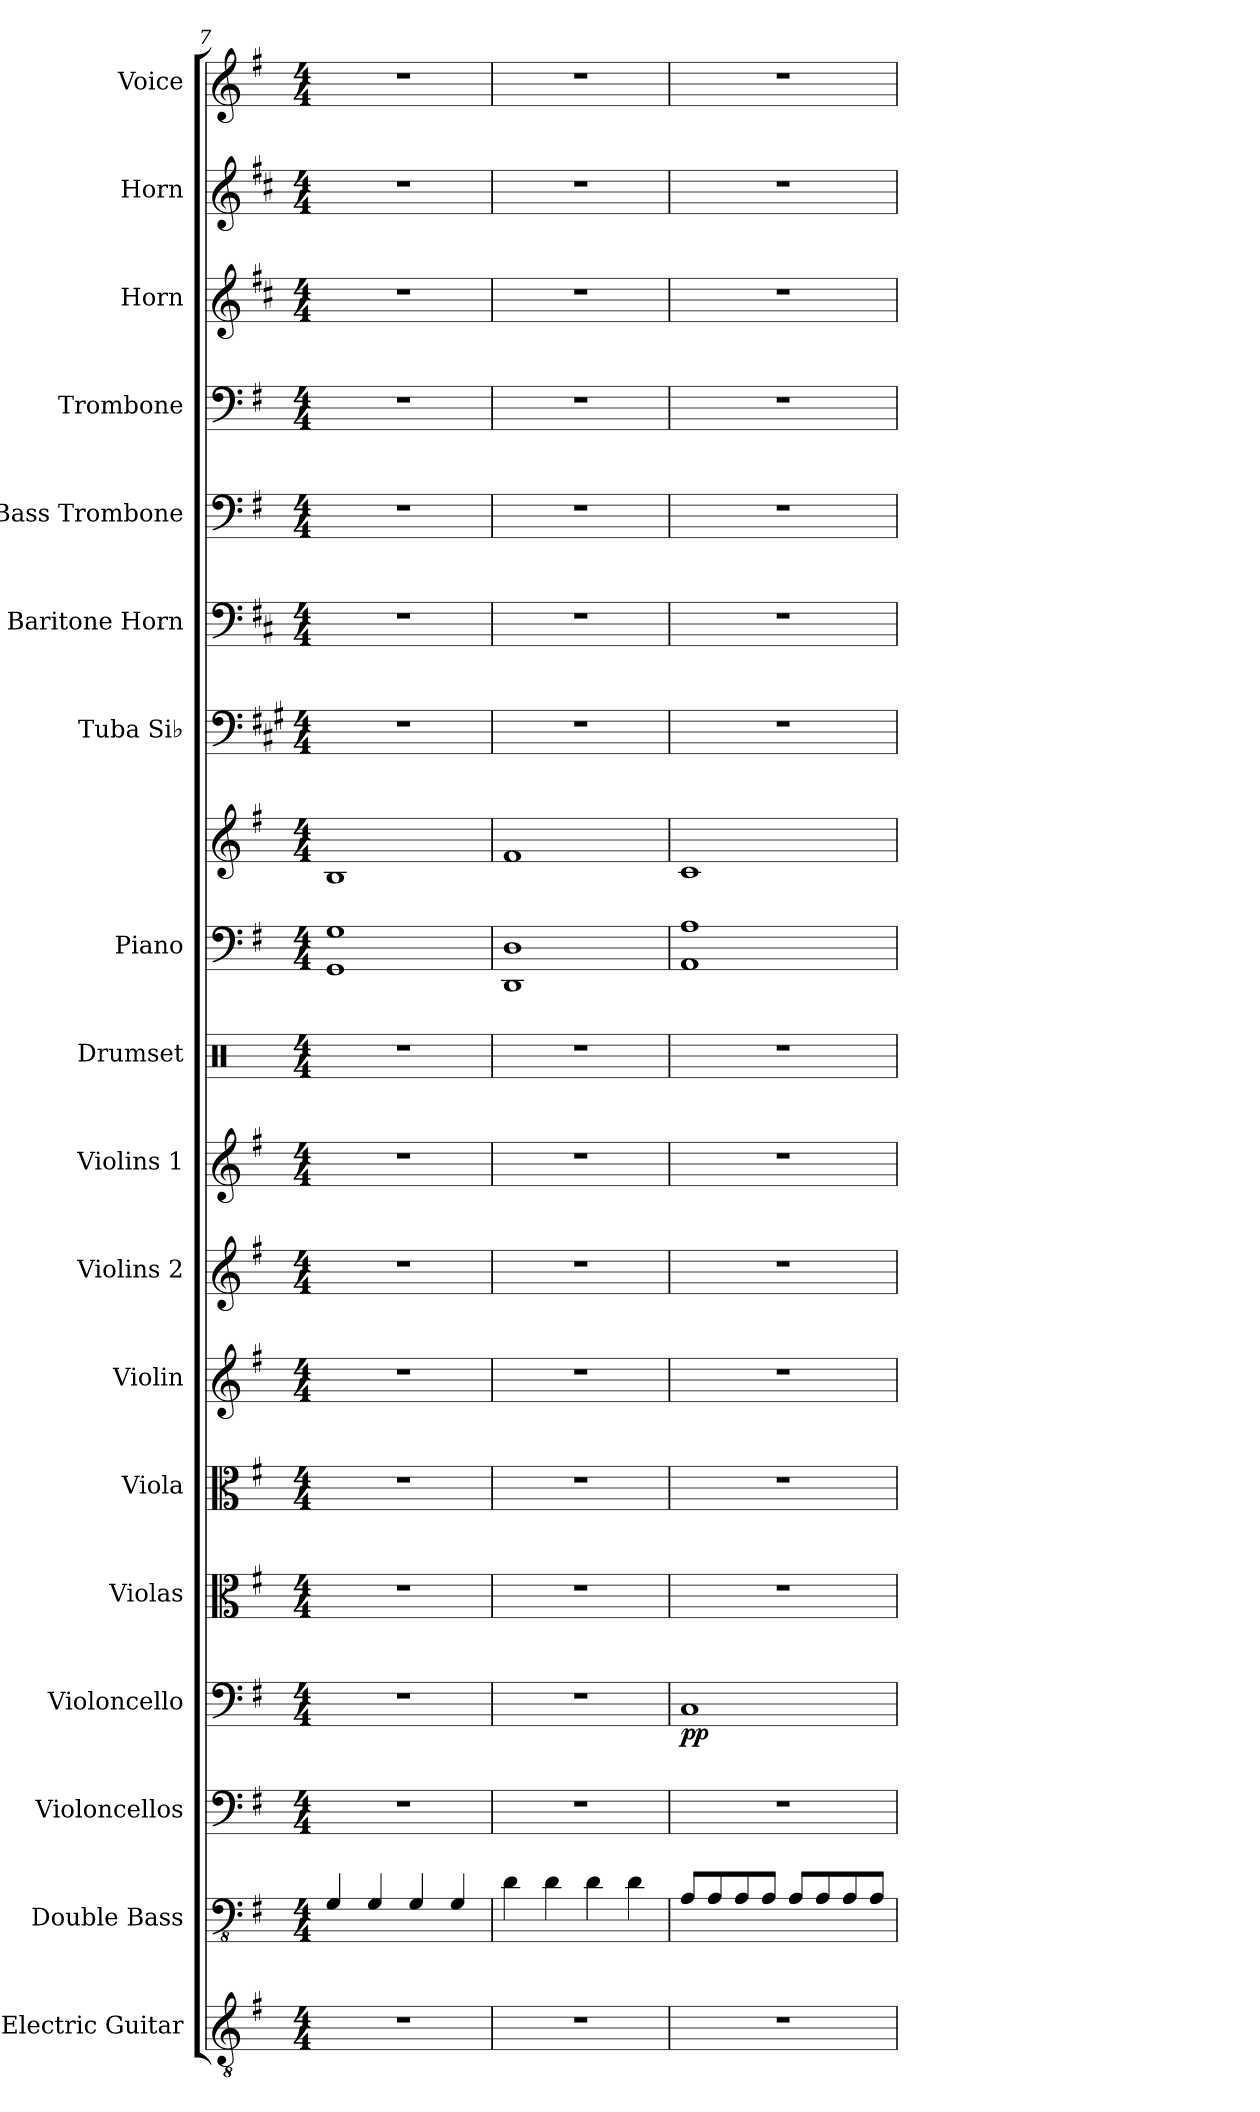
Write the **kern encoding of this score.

**kern	**kern	**kern	**kern	**dynam	**kern	**kern	**kern	**kern	**kern	**kern	**kern	**kern	**kern	**kern	**kern	**kern	**kern	**kern	**kern
*part18	*part17	*part16	*part15	*part15	*part14	*part13	*part12	*part11	*part10	*part9	*part8	*part8	*part7	*part6	*part5	*part4	*part3	*part2	*part1
*staff19	*staff18	*staff17	*staff16	*staff16	*staff15	*staff14	*staff13	*staff12	*staff11	*staff10	*staff9	*staff8	*staff7	*staff6	*staff5	*staff4	*staff3	*staff2	*staff1
*I"Electric Guitar	*I"Double Bass	*I"Violoncellos	*I"Violoncello	*	*I"Violas	*I"Viola	*I"Violin	*I"Violins 2	*I"Violins 1	*I"Drumset	*I"Piano	*	*I"Tuba  Si♭	*I"Baritone Horn	*I"Bass Trombone	*I"Trombone	*I"Horn	*I"Horn	*I"Voice
*I'El. Guit.	*	*I'Vlcs.	*I'Vlc.	*	*I'Vlas.	*I'Vla.	*I'Vln.	*I'Vlns. 2	*I'Vlns. 1	*I'Drs.	*I'Pno.	*	*I'Tu Si♭	*I'Bar. Hn.	*I'B. Trb.	*I'Trb.	*I'Hn.	*I'Hn.	*I'Vo.
*clefGv2	*clefFv4	*clefF4	*clefF4	*	*clefC3	*clefC3	*clefG2	*clefG2	*clefG2	*clefX	*clefF4	*clefG2	*clefF4	*clefF4	*clefF4	*clefF4	*clefG2	*clefG2	*clefG2
*	*ITrd7c12	*	*	*	*	*	*	*	*	*	*	*	*ITrd1c2	*ITrd4c7	*	*	*ITrd4c7	*ITrd4c7	*
*k[f#]	*k[f#]	*k[f#]	*k[f#]	*	*k[f#]	*k[f#]	*k[f#]	*k[f#]	*k[f#]	*k[]	*k[f#]	*k[f#]	*k[f#]	*k[f#]	*k[f#]	*k[f#]	*k[f#]	*k[f#]	*k[f#]
*M4/4	*M4/4	*M4/4	*M4/4	*	*M4/4	*M4/4	*M4/4	*M4/4	*M4/4	*M4/4	*M4/4	*M4/4	*M4/4	*M4/4	*M4/4	*M4/4	*M4/4	*M4/4	*M4/4
=7	=7	=7	=7	=7	=7	=7	=7	=7	=7	=7	=7	=7	=7	=7	=7	=7	=7	=7	=7
1r	4GGG/	1r	1r	.	1r	1r	1r	1r	1r	1r	1GG 1G	1B	1r	1r	1r	1r	1r	1r	1r
.	4GGG/	.	.	.	.	.	.	.	.	.	.	.	.	.	.	.	.	.	.
.	4GGG/	.	.	.	.	.	.	.	.	.	.	.	.	.	.	.	.	.	.
.	4GGG/	.	.	.	.	.	.	.	.	.	.	.	.	.	.	.	.	.	.
=8	=8	=8	=8	=8	=8	=8	=8	=8	=8	=8	=8	=8	=8	=8	=8	=8	=8	=8	=8
1r	4DD\	1r	1r	.	1r	1r	1r	1r	1r	1r	1DD 1D	1f#	1r	1r	1r	1r	1r	1r	1r
.	4DD\	.	.	.	.	.	.	.	.	.	.	.	.	.	.	.	.	.	.
.	4DD\	.	.	.	.	.	.	.	.	.	.	.	.	.	.	.	.	.	.
.	4DD\	.	.	.	.	.	.	.	.	.	.	.	.	.	.	.	.	.	.
=9	=9	=9	=9	=9	=9	=9	=9	=9	=9	=9	=9	=9	=9	=9	=9	=9	=9	=9	=9
*	*	*	*	*	*	*	*	*	*	*	*	*	*	*	*	*	*	*	*MM63
!	!	!	!	!LO:DY:b	!	!	!	!	!	!	!	!	!	!	!	!	!	!	!
1r	8AAA/L	1r	1C	pp	1r	1r	1r	1r	1r	1r	1AA 1A	1c	1r	1r	1r	1r	1r	1r	1r
.	8AAA/	.	.	.	.	.	.	.	.	.	.	.	.	.	.	.	.	.	.
.	8AAA/	.	.	.	.	.	.	.	.	.	.	.	.	.	.	.	.	.	.
.	8AAA/J	.	.	.	.	.	.	.	.	.	.	.	.	.	.	.	.	.	.
.	8AAA/L	.	.	.	.	.	.	.	.	.	.	.	.	.	.	.	.	.	.
.	8AAA/	.	.	.	.	.	.	.	.	.	.	.	.	.	.	.	.	.	.
.	8AAA/	.	.	.	.	.	.	.	.	.	.	.	.	.	.	.	.	.	.
.	8AAA/J	.	.	.	.	.	.	.	.	.	.	.	.	.	.	.	.	.	.
=	=	=	=	=	=	=	=	=	=	=	=	=	=	=	=	=	=	=	=
*-	*-	*-	*-	*-	*-	*-	*-	*-	*-	*-	*-	*-	*-	*-	*-	*-	*-	*-	*-
